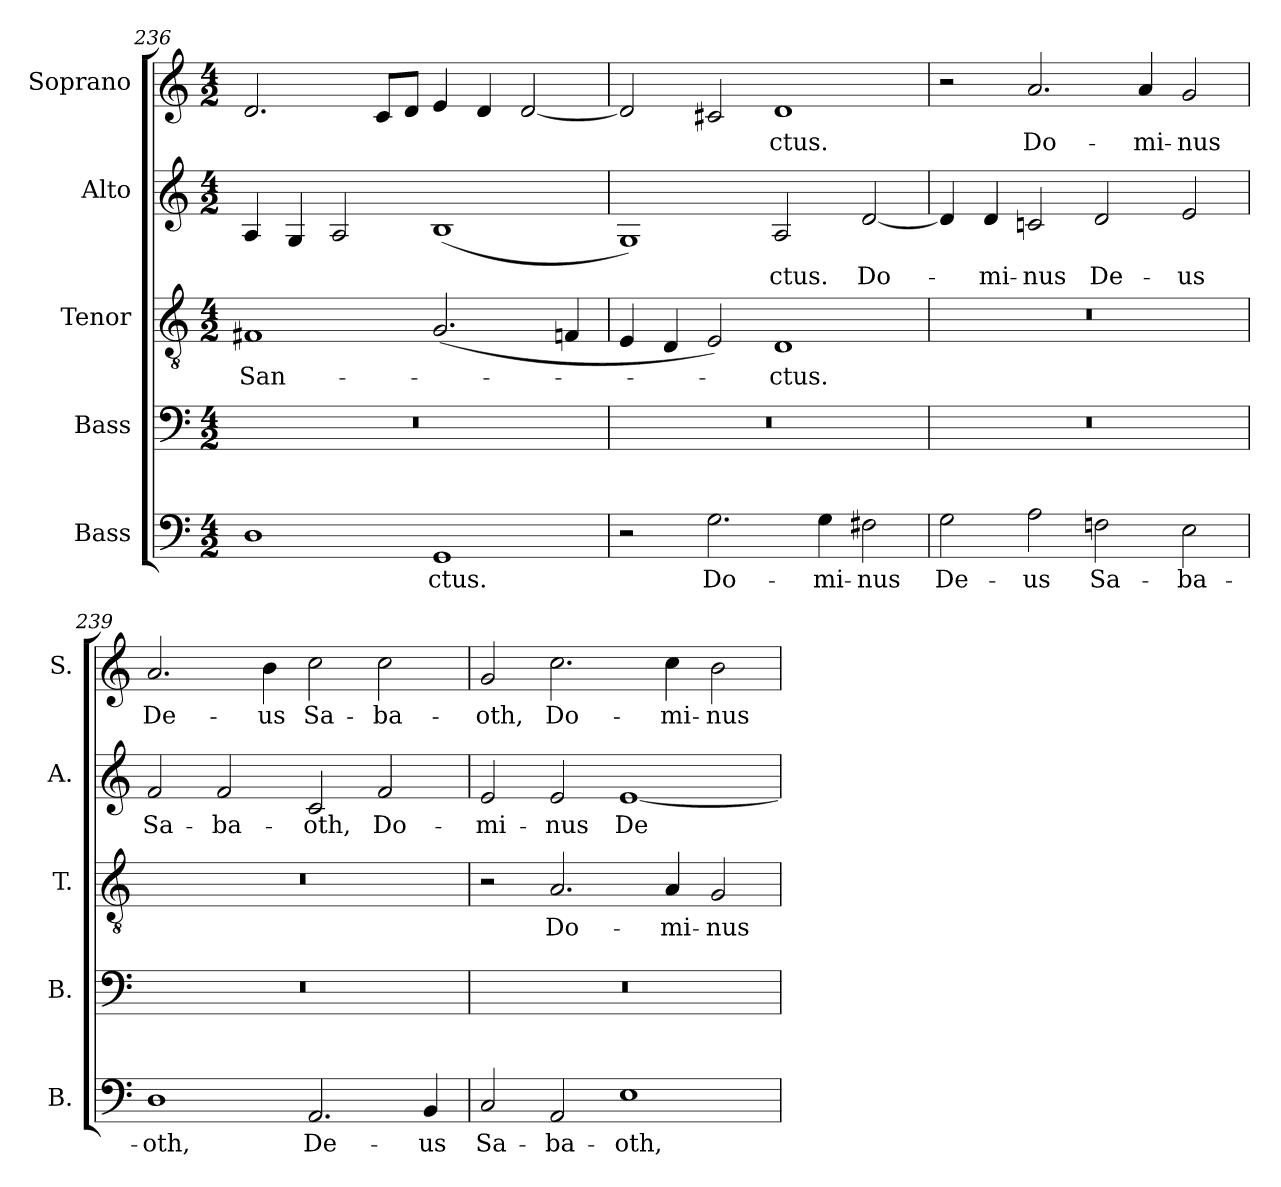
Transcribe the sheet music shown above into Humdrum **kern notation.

**kern	**text	**kern	**kern	**text	**kern	**text	**kern	**text
*part5	*part5	*part4	*part3	*part3	*part2	*part2	*part1	*part1
*staff5	*staff5	*staff4	*staff3	*staff3	*staff2	*staff2	*staff1	*staff1
*I"Bass	*	*I"Bass	*I"Tenor	*	*I"Alto	*	*I"Soprano	*
*I'B.	*	*I'B.	*I'T.	*	*I'A.	*	*I'S.	*
*clefF4	*	*clefF4	*clefGv2	*	*clefG2	*	*clefG2	*
*	*	*	*ITrd7c12	*	*	*	*	*
*k[]	*	*k[]	*k[]	*	*k[]	*	*k[]	*
*C:	*	*C:	*C:	*	*C:	*	*C:	*
*M4/2	*	*M4/2	*M4/2	*	*M4/2	*	*M4/2	*
=236	=236	=236	=236	=236	=236	=236	=236	=236
!	!	!LO:N:vis=1	!	!	!	!	!	!
!	!	!	!	!LO:LY:b:color=#000000	!	!	!	!
1Di	.	0r	1FF#Xi	San-	4Ai/	.	2.di/	.
.	.	.	.	.	4Gi/	.	.	.
.	.	.	.	.	2Ai/	.	.	.
.	.	.	.	.	.	.	8ci/L	.
.	.	.	.	.	.	.	8di/J	.
!	!LO:LY:b:color=#000000	!	!	!	!	!	!	!
1GGi	-ctus.	.	(2.GGi/	.	(1Bi	.	4ei/	.
.	.	.	.	.	.	.	4di/	.
.	.	.	.	.	.	.	[2di/	.
.	.	.	4FFni/	.	.	.	.	.
!!LO:PB:g=z
=237	=237	=237	=237	=237	=237	=237	=237	=237
!	!	!LO:N:vis=1	!	!	!	!	!	!
2r	.	0r	4EEi/	.	1Gi)	.	2di/]	.
.	.	.	4DDi/	.	.	.	.	.
!	!LO:LY:b:color=#000000	!	!	!	!	!	!	!
2.Gi\	Do-	.	2EEi/)	.	.	.	2c#Xi/	.
!	!	!	!	!LO:LY:b:color=#000000	!	!	!	!
!	!	!	!	!	!	!LO:LY:b:color=#000000	!	!
!	!	!	!	!	!	!	!	!LO:LY:b:color=#000000
.	.	.	1DDi	-ctus.	2Ai/	-ctus.	1di	-ctus.
!	!LO:LY:b:color=#000000	!	!	!	!	!	!	!
4Gi\	-mi-	.	.	.	.	.	.	.
!	!LO:LY:b:color=#000000	!	!	!	!	!	!	!
!	!	!	!	!	!	!LO:LY:b:color=#000000	!	!
2F#Xi\	-nus	.	.	.	[2di/	Do-	.	.
=238	=238	=238	=238	=238	=238	=238	=238	=238
!	!LO:LY:b:color=#000000	!LO:N:vis=1	!LO:N:vis=1	!	!	!	!	!
2Gi\	De-	0r	0r	.	4di/]	.	2r	.
!	!	!	!	!	!	!LO:LY:b:color=#000000	!	!
.	.	.	.	.	4di/	-mi-	.	.
!	!LO:LY:b:color=#000000	!	!	!	!	!	!	!
!	!	!	!	!	!	!LO:LY:b:color=#000000	!	!
!	!	!	!	!	!	!	!	!LO:LY:b:color=#000000
2Ai\	-us	.	.	.	2cni/	-nus	2.ai/	Do-
!	!LO:LY:b:color=#000000	!	!	!	!	!	!	!
!	!	!	!	!	!	!LO:LY:b:color=#000000	!	!
2Fni\	Sa-	.	.	.	2di/	De-	.	.
!	!	!	!	!	!	!	!	!LO:LY:b:color=#000000
.	.	.	.	.	.	.	4ai/	-mi-
!	!LO:LY:b:color=#000000	!	!	!	!	!	!	!
!	!	!	!	!	!	!LO:LY:b:color=#000000	!	!
!	!	!	!	!	!	!	!	!LO:LY:b:color=#000000
2Ei\	-ba-	.	.	.	2ei/	-us	2gi/	-nus
=239	=239	=239	=239	=239	=239	=239	=239	=239
!	!LO:LY:b:color=#000000	!LO:N:vis=1	!LO:N:vis=1	!	!	!	!	!
!	!	!	!	!	!	!LO:LY:b:color=#000000	!	!
!	!	!	!	!	!	!	!	!LO:LY:b:color=#000000
1Di	-oth,	0r	0r	.	2fi/	Sa-	2.ai/	De-
!	!	!	!	!	!	!LO:LY:b:color=#000000	!	!
.	.	.	.	.	2fi/	-ba-	.	.
!	!	!	!	!	!	!	!	!LO:LY:b:color=#000000
.	.	.	.	.	.	.	4bi\	-us
!	!LO:LY:b:color=#000000	!	!	!	!	!	!	!
!	!	!	!	!	!	!LO:LY:b:color=#000000	!	!
!	!	!	!	!	!	!	!	!LO:LY:b:color=#000000
2.AAi/	De-	.	.	.	2ci/	-oth,	2cci\	Sa-
!	!	!	!	!	!	!LO:LY:b:color=#000000	!	!
!	!	!	!	!	!	!	!	!LO:LY:b:color=#000000
.	.	.	.	.	2fi/	Do-	2cci\	-ba-
!	!LO:LY:b:color=#000000	!	!	!	!	!	!	!
4BBi/	-us	.	.	.	.	.	.	.
=240	=240	=240	=240	=240	=240	=240	=240	=240
!	!LO:LY:b:color=#000000	!LO:N:vis=1	!	!	!	!	!	!
!	!	!	!	!	!	!LO:LY:b:color=#000000	!	!
!	!	!	!	!	!	!	!	!LO:LY:b:color=#000000
2Ci/	Sa-	0r	2r	.	2ei/	-mi-	2gi/	-oth,
!	!LO:LY:b:color=#000000	!	!	!	!	!	!	!
!	!	!	!	!LO:LY:b:color=#000000	!	!	!	!
!	!	!	!	!	!	!LO:LY:b:color=#000000	!	!
!	!	!	!	!	!	!	!	!LO:LY:b:color=#000000
2AAi/	-ba-	.	2.AAi/	Do-	2ei/	-nus	2.cci\	Do-
!	!LO:LY:b:color=#000000	!	!	!	!	!	!	!
!	!	!	!	!	!	!LO:LY:b:color=#000000	!	!
1Ei	-oth,	.	.	.	[1ei	De-	.	.
!	!	!	!	!LO:LY:b:color=#000000	!	!	!	!
!	!	!	!	!	!	!	!	!LO:LY:b:color=#000000
.	.	.	4AAi/	-mi-	.	.	4cci\	-mi-
!	!	!	!	!LO:LY:b:color=#000000	!	!	!	!
!	!	!	!	!	!	!	!	!LO:LY:b:color=#000000
.	.	.	2GGi/	-nus	.	.	2bi\	-nus
=	=	=	=	=	=	=	=	=
*-	*-	*-	*-	*-	*-	*-	*-	*-
